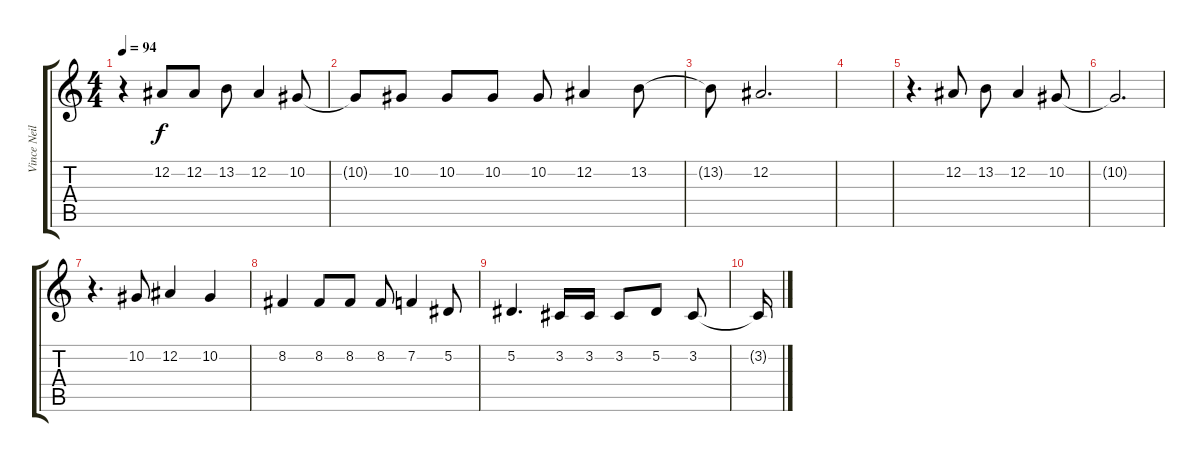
\track ("Vince Neil" "Vince Neil") {instrument lead1square}
\staff {score tabs}
\tuning (Eb4 Bb3 Gb3 Db3 Ab2 Eb2) {hide}
\ts (4 4)
\tempo 94
\clef g2
\ks c
r.4{dy f} 12.2.8 12.2.8 13.2.8 12.2.4 10.2.8 |
10.2{t}.8 10.2.8 10.2.8 10.2.8 10.2.8 12.2.4 13.2.8 |
13.2{t}.8 12.2.2{d} |
|
r.4{d} 12.2.8 13.2.8 12.2.4 10.2.8 |
10.2{t}.2{d} |
r.4{d} 10.2.8 12.2.4 10.2.4 |
8.2.4 8.2.8 8.2.8 8.2.8 7.2.4 5.2.8 |
5.2.4{d} 3.2.16 3.2.16 3.2.8 5.2.8 3.2.8 |
3.2{t}.16
